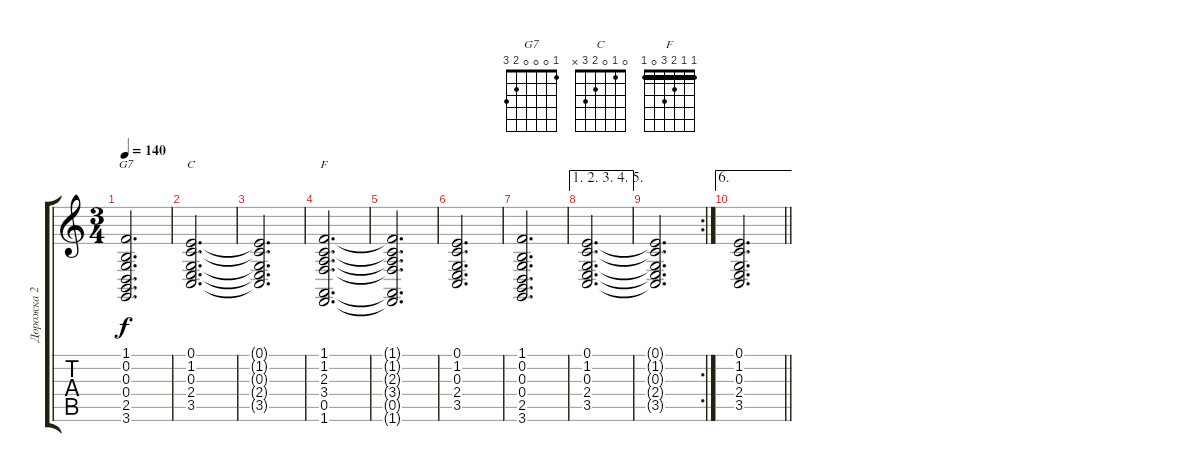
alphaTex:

\track ("Дорожка 2" "Дорожка 2") {instrument synthvoice}
\staff {score tabs}
\tuning (E4 B3 G3 D3 A2 E2) {hide}
\chord ("G7" 1 0 0 0 2 3)
\chord ("C" 0 1 0 2 3 x)
\chord ("F" 1 1 2 3 0 1) {barre 1}
\ts (3 4)
\tempo 140
\clef g2
\ks c
(1.1 0.2 0.3 0.4 2.5 3.6).2{d ch "G7" dy f} |
(0.1 1.2 0.3 2.4 3.5).2{d ch "C"} |
(0.1{t} 1.2{t} 0.3{t} 2.4{t} 3.5{t}).2{d} |
(1.1 1.2 2.3 3.4 0.5 1.6).2{d ch "F"} |
(1.1{t} 1.2{t} 2.3{t} 3.4{t} 0.5{t} 1.6{t}).2{d} |
(0.1 1.2 0.3 2.4 3.5).2{d} |
(1.1 0.2 0.3 0.4 2.5 3.6).2{d} |
\ae (1 2 3 4 5)
(0.1 1.2 0.3 2.4 3.5).2{d} |
\rc 2
(0.1{t} 1.2{t} 0.3{t} 2.4{t} 3.5{t}).2{d} |
\ae 6
\barLineRight lightlight
(0.1 1.2 0.3 2.4 3.5).2{d}
